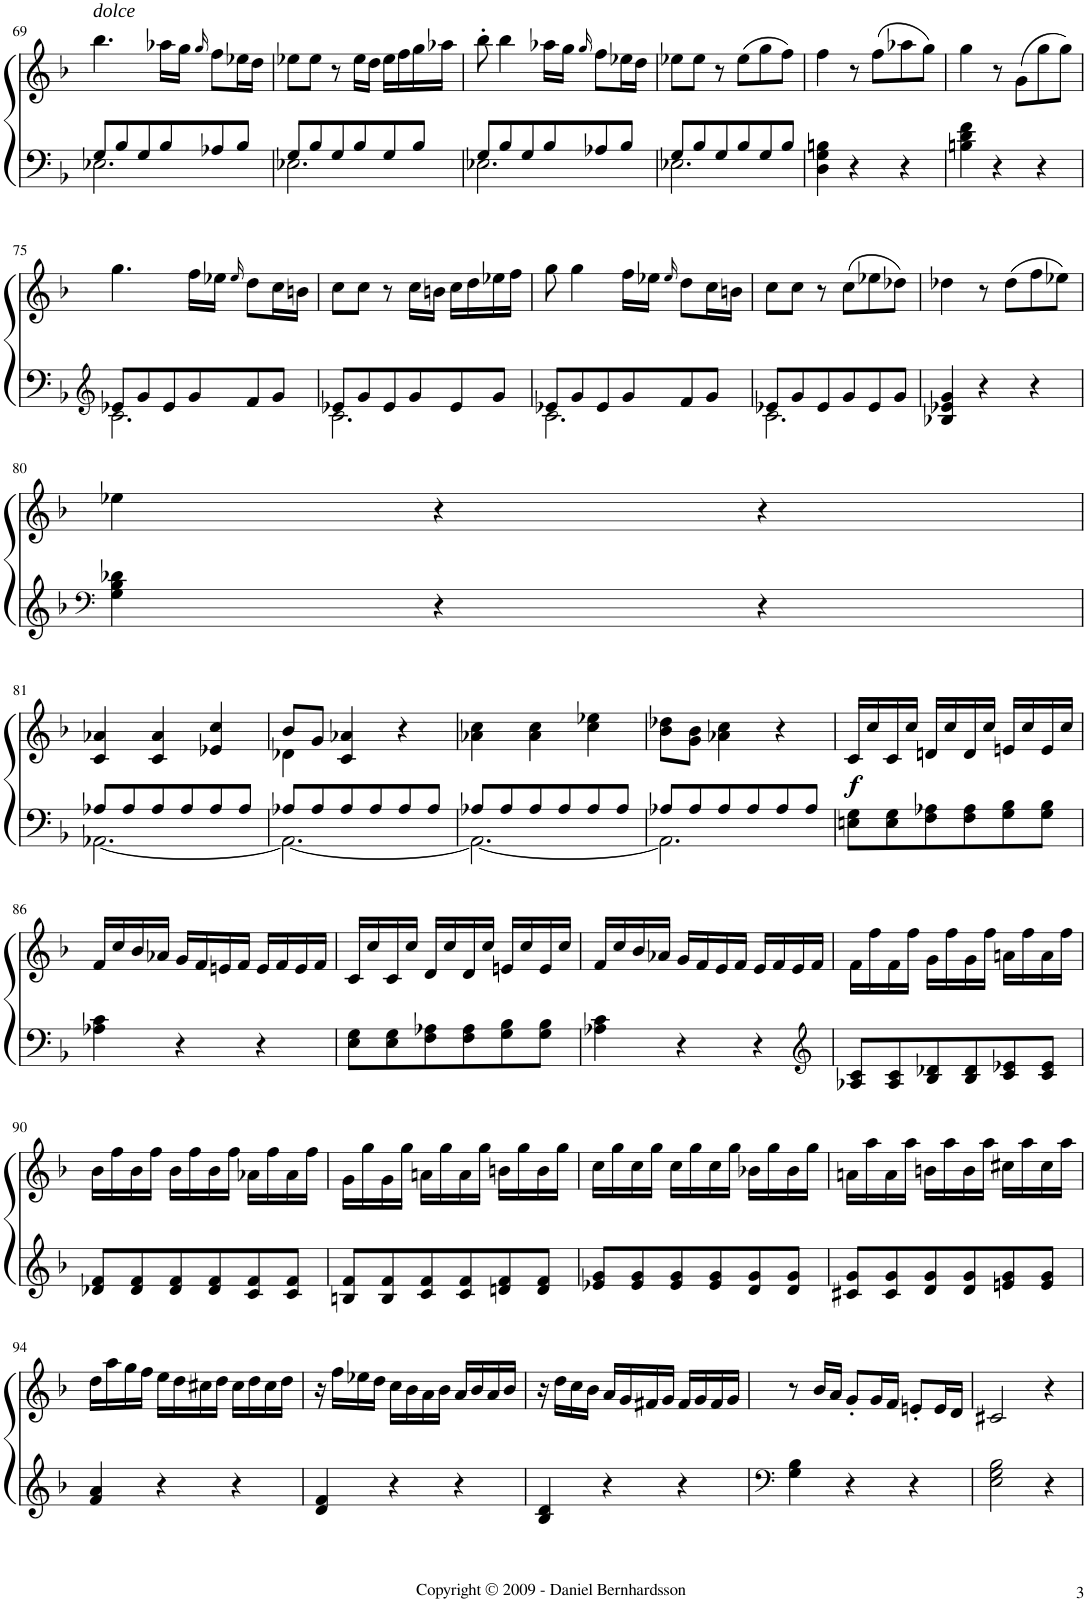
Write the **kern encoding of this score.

**kern	**kern	**dynam
*part1	*part1	*part1
*staff2	*staff1	*staff1/2
*I"Piano	*	*
*I'Pno.	*	*
!!LO:PB:g=z
*clefF4	*clefG2	*
*k[b-]	*k[b-]	*
*F:	*F:	*
*M3/4	*M3/4	*
=69	=69	=69
*^	*	*
!	!	!LO:TX:a:i:t=dolce	!
8G/L	2.E-X\	4.bb-\	.
8B-/	.	.	.
8G/	.	.	.
8B-/	.	16aa-X\LL	.
.	.	16gg\JJ	.
.	.	16qgg/	.
8A-X/	.	8ff\L	.
8B-/J	.	16ee-X\L	.
.	.	16dd\JJ	.
=70	=70	=70	=70
8G/L	2.E-X\	8ee-X\L	.
8B-/	.	8ee-\J	.
8G/	.	8r	.
8B-/	.	16ee-\LL	.
.	.	16dd\JJ	.
8G/	.	16ee-\LL	.
.	.	16ff\	.
8B-/J	.	16gg\	.
.	.	16aa-X\JJ	.
=71	=71	=71	=71
8G/L	2.E-X\	8bb-'\	.
8B-/	.	4bb-\	.
8G/	.	.	.
8B-/	.	16aa-X\LL	.
.	.	16gg\JJ	.
.	.	16qgg/	.
8A-X/	.	8ff\L	.
8B-/J	.	16ee-X\L	.
.	.	16dd\JJ	.
=72	=72	=72	=72
8G/L	2.E-X\	8ee-X\L	.
8B-/	.	8ee-\J	.
8G/	.	8r	.
8B-/	.	(8ee-\L	.
8G/	.	8gg\	.
8B-/J	.	8ff\J)	.
*v	*v	*	*
=73	=73	=73
4D\ 4G\ 4Bn\	4ff\	.
4r	8r	.
.	(8ff\L	.
4r	8aa-X\	.
.	8gg\J)	.
=74	=74	=74
4Bn\ 4d\ 4f\	4gg\	.
4r	8r	.
.	(8g\L	.
4r	8gg\	.
.	8gg\J)	.
!!LO:LB:g=z
=75	=75	=75
*clefG2	*	*
*^	*	*
8e-X/L	2.c\	4.gg\	.
8g/	.	.	.
8e-/	.	.	.
8g/	.	16ff\LL	.
.	.	16ee-X\JJ	.
.	.	16qee-/	.
8f/	.	8dd\L	.
8g/J	.	16cc\L	.
.	.	16bn\JJ	.
=76	=76	=76	=76
8e-X/L	2.c\	8cc\L	.
8g/	.	8cc\J	.
8e-/	.	8r	.
8g/	.	16cc\LL	.
.	.	16bn\JJ	.
8e-/	.	16cc\LL	.
.	.	16dd\	.
8g/J	.	16ee-X\	.
.	.	16ff\JJ	.
=77	=77	=77	=77
8e-X/L	2.c\	8gg\	.
8g/	.	4gg\	.
8e-/	.	.	.
8g/	.	16ff\LL	.
.	.	16ee-X\JJ	.
.	.	16qee-/	.
8f/	.	8dd\L	.
8g/J	.	16cc\L	.
.	.	16bn\JJ	.
=78	=78	=78	=78
8e-X/L	2.c\	8cc\L	.
8g/	.	8cc\J	.
8e-/	.	8r	.
8g/	.	(8cc\L	.
8e-/	.	8ee-X\	.
8g/J	.	8dd-X\J)	.
*v	*v	*	*
=79	=79	=79
4B-X/ 4e-X/ 4g/	4dd-X\	.
4r	8r	.
.	(8dd-\L	.
4r	8ff\	.
.	8ee-X\J)	.
!!LO:LB:g=z
=80	=80	=80
*clefF4	*	*
4G\ 4B-\ 4d-X\	4ee-X\	.
4r	4r	.
4r	4r	.
!!LO:LB:g=z
=81	=81	=81
*^	*	*
8A-X/L	[2.AA-X\	4c/ 4a-X/	.
8A-/	.	.	.
8A-/	.	4c/ 4a-/	.
8A-/	.	.	.
8A-/	.	4e-X/ 4cc/	.
8A-/J	.	.	.
=82	=82	=82	=82
*	*	*^	*
8A-X/L	2.AA-\_	8b-/L	4d-X\	.
8A-/	.	8g/J	.	.
8A-/	.	4c/ 4a-X/	4ryy	.
8A-/	.	.	.	.
8A-/	.	4r	4ryy	.
8A-/J	.	.	.	.
*	*	*v	*v	*
=83	=83	=83	=83
8A-X/L	2.AA-\_	4a-X\ 4cc\	.
8A-/	.	.	.
8A-/	.	4a-\ 4cc\	.
8A-/	.	.	.
8A-/	.	4cc\ 4ee-X\	.
8A-/J	.	.	.
=84	=84	=84	=84
8A-X/L	2.AA-\]	8b-\ 8dd-X\L	.
8A-/	.	8g\ 8b-\J	.
8A-/	.	4a-X\ 4cc\	.
8A-/	.	.	.
8A-/	.	4r	.
8A-/J	.	.	.
*v	*v	*	*
=85	=85	=85
!	!	!LO:DY:b
8En\ 8G\L	16c/LL	f
.	16cc/	.
8E\ 8G\	16c/	.
.	16cc/JJ	.
8F\ 8A-X\	16dn/LL	.
.	16cc/	.
8F\ 8A-\	16d/	.
.	16cc/JJ	.
8G\ 8B-\	16en/LL	.
.	16cc/	.
8G\ 8B-\J	16e/	.
.	16cc/JJ	.
!!LO:LB:g=z
=86	=86	=86
4A-X\ 4c\	16f/LL	.
.	16cc/	.
.	16b-/	.
.	16a-X/JJ	.
4r	16g/LL	.
.	16f/	.
.	16en/	.
.	16f/JJ	.
4r	16e/LL	.
.	16f/	.
.	16e/	.
.	16f/JJ	.
=87	=87	=87
8E\ 8G\L	16c/LL	.
.	16cc/	.
8E\ 8G\	16c/	.
.	16cc/JJ	.
8F\ 8A-X\	16d/LL	.
.	16cc/	.
8F\ 8A-\	16d/	.
.	16cc/JJ	.
8G\ 8B-\	16en/LL	.
.	16cc/	.
8G\ 8B-\J	16e/	.
.	16cc/JJ	.
=88	=88	=88
4A-X\ 4c\	16f/LL	.
.	16cc/	.
.	16b-/	.
.	16a-X/JJ	.
4r	16g/LL	.
.	16f/	.
.	16e/	.
.	16f/JJ	.
4r	16e/LL	.
.	16f/	.
.	16e/	.
*clefG2	*	*
.	16f/JJ	.
=89	=89	=89
8A-X/ 8c/L	16f\LL	.
.	16ff\	.
8A-/ 8c/	16f\	.
.	16ff\JJ	.
8B-/ 8d-X/	16g\LL	.
.	16ff\	.
8B-/ 8d-/	16g\	.
.	16ff\JJ	.
8c/ 8e-X/	16an\LL	.
.	16ff\	.
8c/ 8e-/J	16a\	.
.	16ff\JJ	.
!!LO:LB:g=z
=90	=90	=90
8d-X/ 8f/L	16b-\LL	.
.	16ff\	.
8d-/ 8f/	16b-\	.
.	16ff\JJ	.
8d-/ 8f/	16b-\LL	.
.	16ff\	.
8d-/ 8f/	16b-\	.
.	16ff\JJ	.
8c/ 8f/	16a-X\LL	.
.	16ff\	.
8c/ 8f/J	16a-\	.
.	16ff\JJ	.
=91	=91	=91
8Bn/ 8f/L	16g\LL	.
.	16gg\	.
8B/ 8f/	16g\	.
.	16gg\JJ	.
8c/ 8f/	16an\LL	.
.	16gg\	.
8c/ 8f/	16a\	.
.	16gg\JJ	.
8dn/ 8f/	16bn\LL	.
.	16gg\	.
8d/ 8f/J	16b\	.
.	16gg\JJ	.
=92	=92	=92
8e-X/ 8g/L	16cc\LL	.
.	16gg\	.
8e-/ 8g/	16cc\	.
.	16gg\JJ	.
8e-/ 8g/	16cc\LL	.
.	16gg\	.
8e-/ 8g/	16cc\	.
.	16gg\JJ	.
8d/ 8g/	16b-X\LL	.
.	16gg\	.
8d/ 8g/J	16b-\	.
.	16gg\JJ	.
=93	=93	=93
8c#X/ 8g/L	16an\LL	.
.	16aa\	.
8c#/ 8g/	16a\	.
.	16aa\JJ	.
8d/ 8g/	16bn\LL	.
.	16aa\	.
8d/ 8g/	16b\	.
.	16aa\JJ	.
8en/ 8g/	16cc#X\LL	.
.	16aa\	.
8e/ 8g/J	16cc#\	.
.	16aa\JJ	.
!!LO:LB:g=z
=94	=94	=94
4f/ 4a/	16dd\LL	.
.	16aa\	.
.	16gg\	.
.	16ff\JJ	.
4r	16ee\LL	.
.	16dd\	.
.	16cc#X\	.
.	16dd\JJ	.
4r	16cc#\LL	.
.	16dd\	.
.	16cc#\	.
.	16dd\JJ	.
=95	=95	=95
4d/ 4f/	16r	.
.	16ff\LL	.
.	16ee-X\	.
.	16dd\JJ	.
4r	16cc\LL	.
.	16b-\	.
.	16a\	.
.	16b-\JJ	.
4r	16a/LL	.
.	16b-/	.
.	16a/	.
.	16b-/JJ	.
=96	=96	=96
4B-/ 4d/	16r	.
.	16dd\LL	.
.	16cc\	.
.	16b-\JJ	.
4r	16a/LL	.
.	16g/	.
.	16f#X/	.
.	16g/JJ	.
4r	16f#/LL	.
.	16g/	.
.	16f#/	.
.	16g/JJ	.
=97	=97	=97
*clefF4	*	*
4G\ 4B-\	8r	.
.	16b-/LL	.
.	16a/JJ	.
4r	8g'/L	.
.	16g/L	.
.	16f/JJ	.
4r	8en'/L	.
.	16e/L	.
.	16d/JJ	.
=98	=98	=98
2E\ 2G\ 2B-\	2c#X/	.
4r	4r	.
=	=	=
*-	*-	*-
